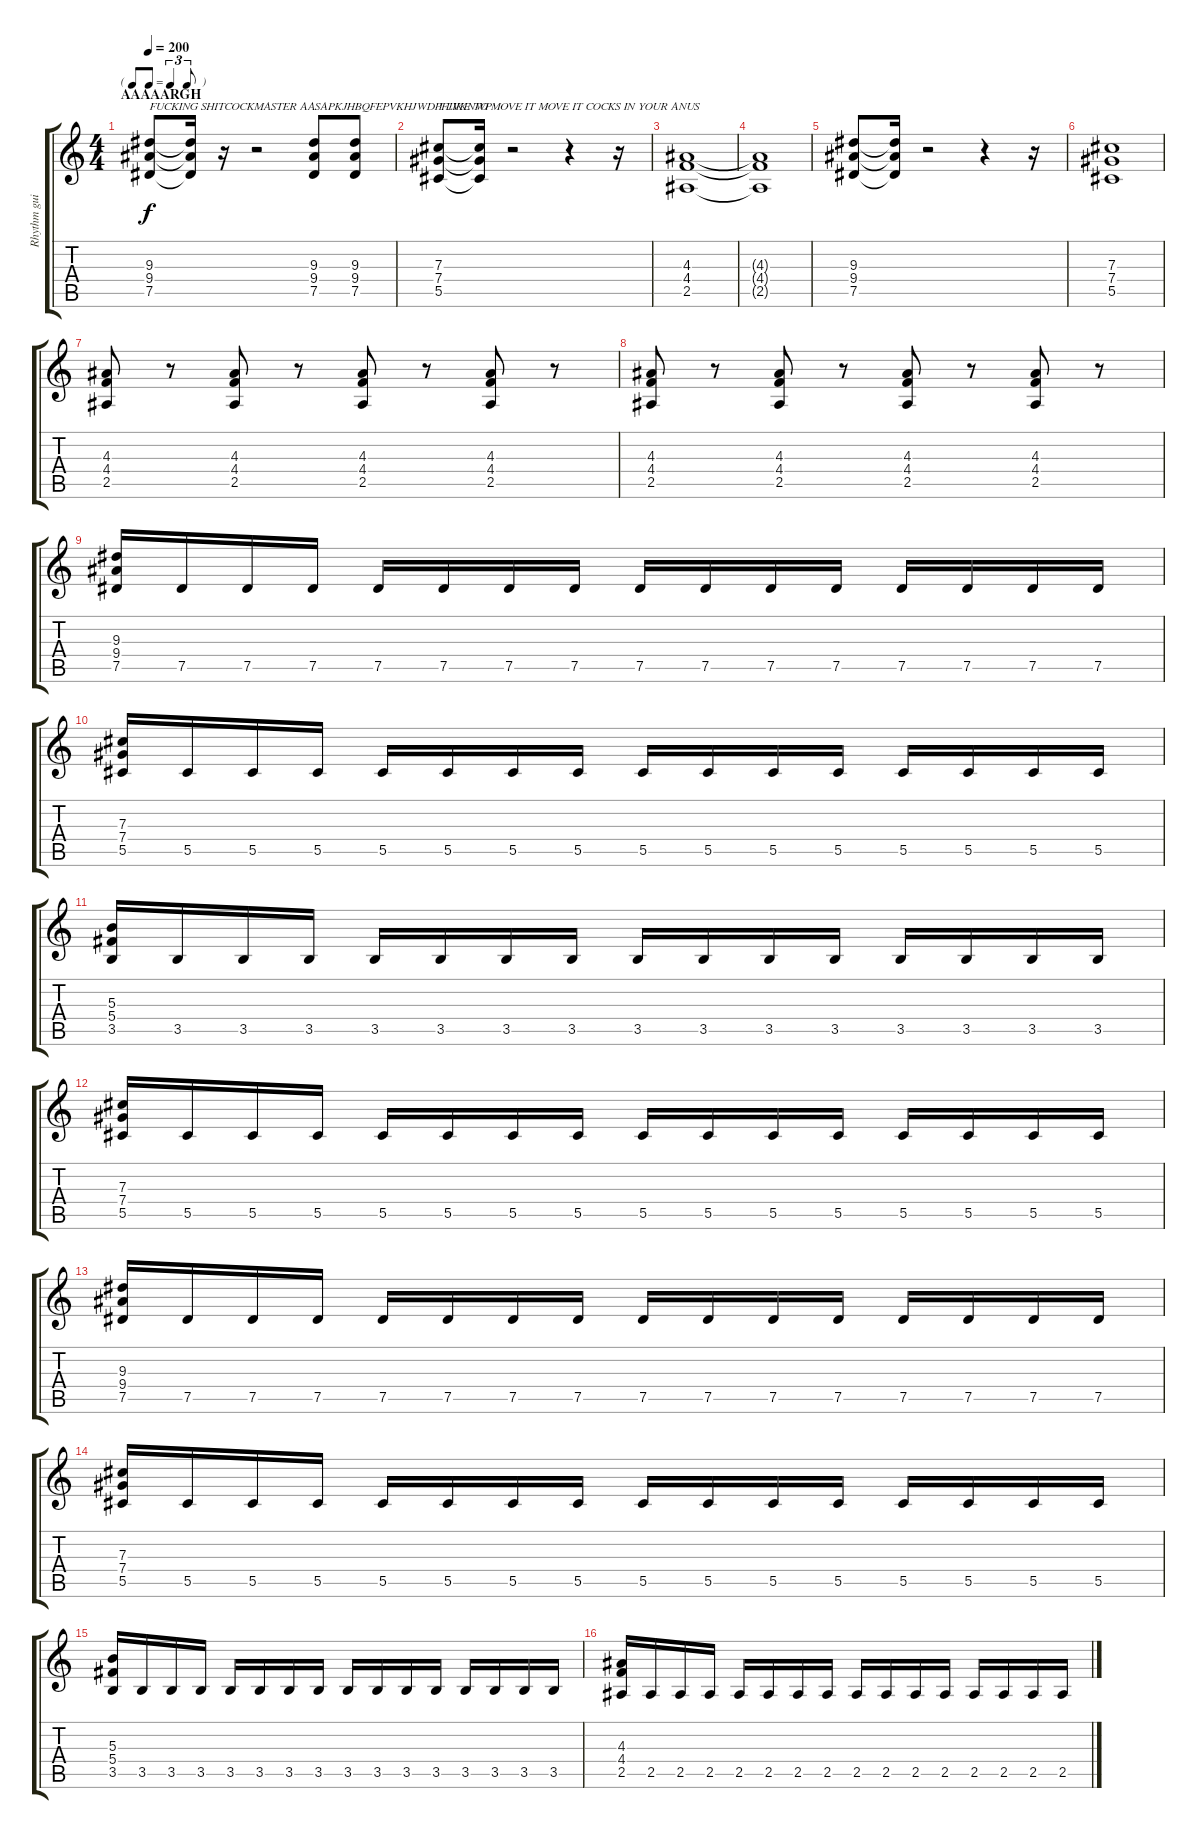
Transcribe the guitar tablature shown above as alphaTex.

\track ("Rhythm guitar 1 (retard 1)" "Rhythm gui") {instrument distortionguitar}
\staff {score tabs}
\tuning (Eb4 Bb3 Gb3 Db3 Ab2 Eb2) {hide}
\ts (4 4)
\tf triplet8th
\section ("" "AAAAARGH")
\tempo 200
\clef g2
\ks c
(9.3 9.4 7.5).8{txt "FUCKING SHITCOCKMASTER AASAPKJHBQFEPVKHJWDPFJVKNWP" dy f instrument distortionguitar} (9.3{t} 9.4{t} 7.5{t}).16 r.16 r.2 (9.3 9.4 7.5).8 (9.3 9.4 7.5).8 |
(7.3 7.4 5.5).8{txt "I LIKE TO MOVE IT MOVE IT COCKS IN YOUR ANUS"} (7.3{t} 7.4{t} 5.5{t}).16 r.2 r.4 r.16 |
(4.3 4.4 2.5).1 |
(4.3{t} 4.4{t} 2.5{t}).1 |
(9.3 9.4 7.5).8 (9.3{t} 9.4{t} 7.5{t}).16 r.2 r.4 r.16 |
(7.3 7.4 5.5).1 |
(4.3 4.4 2.5).8 r.8 (4.3 4.4 2.5).8 r.8 (4.3 4.4 2.5).8 r.8 (4.3 4.4 2.5).8 r.8 |
(4.3 4.4 2.5).8 r.8 (4.3 4.4 2.5).8 r.8 (4.3 4.4 2.5).8 r.8 (4.3 4.4 2.5).8 r.8 |
(9.3 9.4 7.5).16{volume 13} 7.5.16 7.5.16 7.5.16 7.5.16 7.5.16 7.5.16 7.5.16 7.5.16 7.5.16 7.5.16 7.5.16 7.5.16 7.5.16 7.5.16 7.5.16 |
(7.3 7.4 5.5).16 5.5.16 5.5.16 5.5.16 5.5.16 5.5.16 5.5.16 5.5.16 5.5.16 5.5.16 5.5.16 5.5.16 5.5.16 5.5.16 5.5.16 5.5.16 |
(5.3 5.4 3.5).16 3.5.16 3.5.16 3.5.16 3.5.16 3.5.16 3.5.16 3.5.16 3.5.16 3.5.16 3.5.16 3.5.16 3.5.16 3.5.16 3.5.16 3.5.16 |
(7.3 7.4 5.5).16 5.5.16 5.5.16 5.5.16 5.5.16 5.5.16 5.5.16 5.5.16 5.5.16 5.5.16 5.5.16 5.5.16 5.5.16 5.5.16 5.5.16 5.5.16 |
(9.3 9.4 7.5).16 7.5.16 7.5.16 7.5.16 7.5.16 7.5.16 7.5.16 7.5.16 7.5.16 7.5.16 7.5.16 7.5.16 7.5.16 7.5.16 7.5.16 7.5.16 |
(7.3 7.4 5.5).16 5.5.16 5.5.16 5.5.16 5.5.16 5.5.16 5.5.16 5.5.16 5.5.16 5.5.16 5.5.16 5.5.16 5.5.16 5.5.16 5.5.16 5.5.16 |
(5.3 5.4 3.5).16 3.5.16 3.5.16 3.5.16 3.5.16 3.5.16 3.5.16 3.5.16 3.5.16 3.5.16 3.5.16 3.5.16 3.5.16 3.5.16 3.5.16 3.5.16 |
(4.3 4.4 2.5).16 2.5.16 2.5.16 2.5.16 2.5.16 2.5.16 2.5.16 2.5.16 2.5.16 2.5.16 2.5.16 2.5.16 2.5.16 2.5.16 2.5.16 2.5.16
